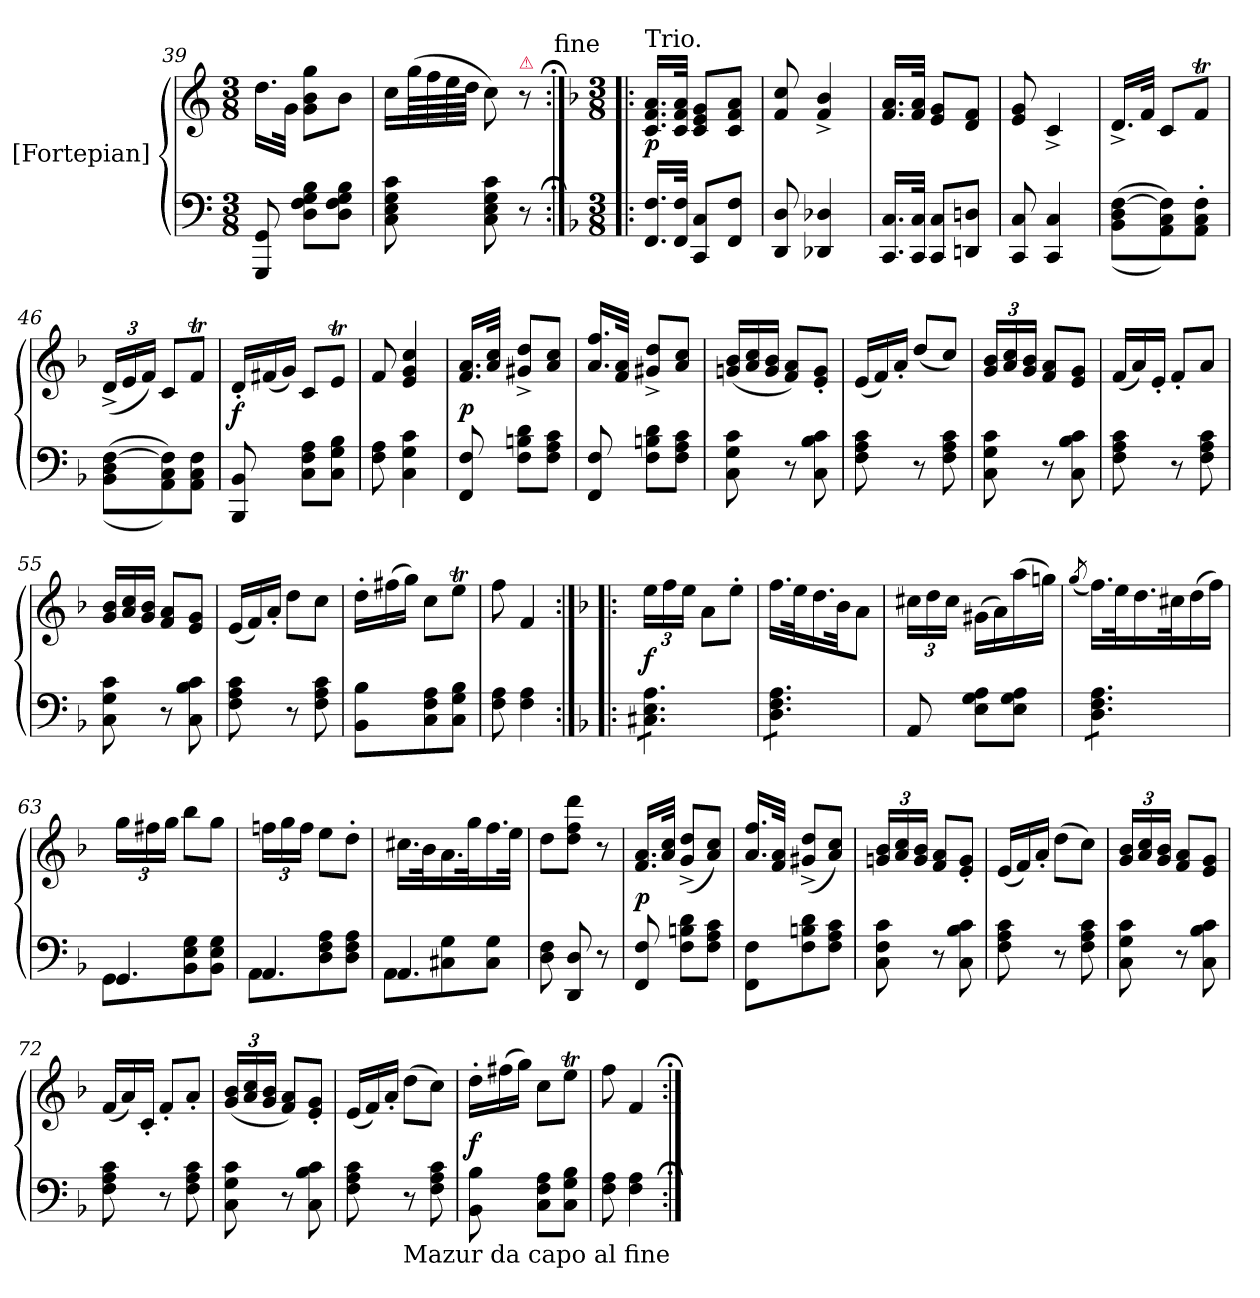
**kern	**kern	**dynam
*part1	*part1	*part1
*staff2	*staff1	*staff1/2
*I"[Fortepian]	*	*
*clefF4	*clefG2	*
*k[]	*k[]	*
*M3/8	*M3/8	*
=39	=39	=39
8GGG/ 8GG/	16.dd\LL	.
.	32g\JJk	.
8D\ 8F\ 8G\ 8B\L	8g\ 8b\ 8gg\L	.
8D\ 8F\ 8G\ 8B\J	8b\J	.
=40	=40	=40
8C\ 8E\ 8G\ 8c\	16cc\LL	.
.	(64gg\LL	.
.	64ff\	.
.	64ee\	.
.	64dd\JJJJ	.
8C\ 8E\ 8G\ 8c\	8cc\)	.
!	!LO:TX:a:color=crimson:t=⚠	!
8r	8r	.
!	!LO:TX:a:t=fine	!
=41:|!|:;	=41:|!|:;	=41:|!|:;
*k[b-]	*k[b-]	*
*M3/8	*M3/8	*
!	!LO:TX:a:t=Trio.	!
16.FF/ 16.F/LL	16.c/ 16.f/ 16.a/LL	p
32FF/ 32F/JJk	32c/ 32f/ 32a/JJk	.
8CC/ 8C/L	8c/ 8e/ 8g/L	.
8FF/ 8F/J	8c/ 8f/ 8a/J	.
=42	=42	=42
8DD/ 8D/	8f/ 8cc/	.
4DD-X/ 4D-X/	4f^/ 4b-^/	.
=43	=43	=43
16.CC/ 16.C/LL	16.f/ 16.a/LL	.
32CC/ 32C/JJk	32f/ 32a/JJk	.
8CC/ 8C/L	8e/ 8g/L	.
8DDn/ 8Dn/J	8d/ 8f/J	.
=44	=44	=44
8CC/ 8C/	8e/ 8g/	.
4CC/ 4C/	4c^>/	.
=45	=45	=45
(<(>8BB-\ 8D\ [8F\L	16.d^/LL	.
.	32f/JJk	.
8AA\ 8C\ 8F]\))	8c/L	.
8AA'\ 8C'\ 8F'\J	8fT/J	.
=46	=46	=46
(<(>8BB-\ 8D\ [8F\L	(24d^/LL	.
.	24e/	.
.	24f/JJ)	.
8AA\ 8C\ 8F]\))	8c/L	.
8AA\ 8C\ 8F\J	8fT/J	.
=47	=47	=47
*	*Xtuplet	*
8BBB-/ 8BB-/	24d'/LL	f
.	(24f#X/	.
.	24g/JJ)	.
8C\ 8F\ 8A\L	8c/L	.
8C\ 8G\ 8B-\J	8eT/J	.
=48	=48	=48
8F\ 8A\	8f/	.
4C\ 4G\ 4c\	4e/ 4g/ 4cc/	.
=49	=49	=49
8FF/ 8F/	16.f/ 16.a/LL	p
.	32a/ 32cc/JJk	.
8F\ 8Bn\ 8d\L	8g#X^/ 8dd^/L	.
8F\ 8A\ 8c\J	8a/ 8cc/J	.
=50	=50	=50
8FF/ 8F/	16.a/ 16.ff/LL	.
.	32f/ 32a/JJk	.
8F\ 8Bn\ 8d\L	8g#X^/ 8dd^/L	.
8F\ 8A\ 8c\J	8a/ 8cc/J	.
=51	=51	=51
8C\ 8G\ 8c\	(24gn/ 24b-/LL	.
.	24a/ 24cc/	.
.	24g/ 24b-/JJ	.
8r	8f/ 8a/L)	.
8C\ 8B-\ 8c\	8e'/ 8g'/J	.
=52	=52	=52
8F\ 8A\ 8c\	(24e/LL	.
.	24f/)	.
.	24a'/JJ	.
8r	(8dd/L	.
8F\ 8A\ 8c\	8cc/J)	.
=53	=53	=53
*	*tuplet	*
8C\ 8G\ 8c\	24g/ 24b-/LL	.
.	24a/ 24cc/	.
.	24g/ 24b-/JJ	.
8r	8f/ 8a/L	.
8C\ 8B-\ 8c\	8e/ 8g/J	.
=54	=54	=54
*	*Xtuplet	*
8F\ 8A\ 8c\	(24f/LL	.
.	24a/)	.
.	24e'/JJ	.
8r	8f'/L	.
8F\ 8A\ 8c\	8a/J	.
=55	=55	=55
8C\ 8G\ 8c\	24g/ 24b-/LL	.
.	24a/ 24cc/	.
.	24g/ 24b-/JJ	.
8r	8f/ 8a/L	.
8C\ 8B-\ 8c\	8e/ 8g/J	.
=56	=56	=56
8F\ 8A\ 8c\	(24e/LL	.
.	24f/)	.
.	24a'/JJ	.
8r	8dd\L	.
8F\ 8A\ 8c\	8cc\J	.
=57	=57	=57
8BB-\ 8B-\L	24dd'\LL	.
.	(24ff#X\	.
.	24gg\JJ)	.
8C\ 8F\ 8A\	8cc\L	.
8C\ 8G\ 8B-\J	8eeT\J	.
=58	=58	=58
8F\ 8A\	8ff\	.
4F\ 4A\	4f/	.
=59:|!|:	=59:|!|:	=59:|!|:
*k[b-]	*k[b-]	*
*	*tuplet	*
*tremolo	*	*
8C#X\ 8E\ 8A\L	24ee\LL	f
.	24ff\	.
.	24ee\JJ	.
8C#X\ 8E\ 8A\	8a\L	.
8C#X\ 8E\ 8A\J	8ee'\J	.
=60	=60	=60
8D\ 8F\ 8A\L	16.ff\LL	.
.	32ee\K	.
8D\ 8F\ 8A\	16.dd\	.
.	32b-\JK	.
8D\ 8F\ 8A\J	8a\J	.
*Xtremolo	*	*
=61	=61	=61
8AA/	24cc#X\LL	.
.	24dd\	.
.	24cc#\JJ	.
8E\ 8G\ 8A\L	(16g#X\LL	.
.	16a\)	.
8E\ 8G\ 8A\J	(16aa\	.
.	16ggn\JJ)	.
=62	=62	=62
.	(8qgg/	.
*tremolo	*	*
8D\ 8F\ 8A\L	16.ff\LL)	.
.	32ee\K	.
8D\ 8F\ 8A\	16.dd\	.
.	32cc#X\K	.
8D\ 8F\ 8A\J	(16dd\	.
*Xtremolo	*	*
.	16ff\JJ)	.
=63	=63	=63
*^	*	*
4.GG/	8GG\L	24gg\LL	.
.	.	24ff#X\	.
.	.	24gg\JJ	.
.	8BB-\ 8E\ 8G\	8bb-\L	.
.	8BB-\ 8E\ 8G\J	8gg\J	.
=64	=64	=64	=64
4.AA/	8AA\L	24ffn\LL	.
.	.	24gg\	.
.	.	24ff\JJ	.
.	8D\ 8F\ 8A\	8ee\L	.
.	8D\ 8F\ 8A\J	8dd'\J	.
=65	=65	=65	=65
4.AA/	8AA\L	16.cc#X\LL	.
.	.	32b-\K	.
.	8C#X\ 8G\	16.a\	.
.	.	32gg\K	.
.	8C#\ 8G\J	16.ff\	.
.	.	32ee\JJk	.
*v	*v	*	*
=66	=66	=66
8D\ 8F\	8dd\L	.
8DD/ 8D/	8dd\ 8ff\ 8ddd\J	.
8r	8r	.
=67	=67	=67
8FF/ 8F/	16.f/ 16.a/LL	p
.	32a/ 32cc/JJk	.
8F\ 8Bn\ 8d\L	(>8g^/ 8dd^/L	.
8F\ 8A\ 8c\J	8a/ 8cc/J)	.
=68	=68	=68
8FF\ 8F\L	16.a/ 16.ff/LL	.
.	32f/ 32a/JJk	.
8F\ 8Bn\ 8d\	(8g#X^/ 8dd^/L	.
8F\ 8A\ 8c\J	8a/ 8cc/J)	.
=69	=69	=69
8C\ 8F\ 8c\	24gn/ 24b-/LL	.
.	24a/ 24cc/	.
.	24g/ 24b-/JJ	.
8r	8f/ 8a/L	.
8C\ 8B-\ 8c\	8e'/ 8g'/J	.
=70	=70	=70
*	*Xtuplet	*
8F\ 8A\ 8c\	(24e/LL	.
.	24f/)	.
.	24a'/JJ	.
8r	(8dd\L	.
8F\ 8A\ 8c\	8cc\J)	.
=71	=71	=71
*	*tuplet	*
8C\ 8G\ 8c\	24g/ 24b-/LL	.
.	24a/ 24cc/	.
.	24g/ 24b-/JJ	.
8r	8f/ 8a/L	.
8C\ 8B-\ 8c\	8e/ 8g/J	.
=72	=72	=72
*	*Xtuplet	*
8F\ 8A\ 8c\	(24f/LL	.
.	24a/)	.
.	24c'/JJ	.
8r	8f'/L	.
8F\ 8A\ 8c\	8a'/J	.
=73	=73	=73
*	*tuplet	*
8C\ 8G\ 8c\	(24g/ 24b-/LL	.
.	24a/ 24cc/	.
.	24g/ 24b-/JJ	.
8r	8f/ 8a/L)	.
8C\ 8B-\ 8c\	8e'/ 8g'/J	.
=74	=74	=74
*	*Xtuplet	*
8F\ 8A\ 8c\	(24e/LL	.
.	24f/)	.
.	24a'/JJ	.
8r	(8dd\L	.
8F\ 8A\ 8c\	8cc\J)	.
=75	=75	=75
8BB-\ 8B-\	24dd'\LL	f
.	(24ff#X\	.
.	24gg\JJ)	.
8C\ 8F\ 8A\L	8cc\L	.
8C\ 8G\ 8B-\J	8eeT\J	.
=76	=76	=76
8F\ 8A\	8ff\	.
4F\ 4A\	4f/	.
!LO:TX:b:t=Mazur da capo al fine	!	!
=:|!;	=:|!;	=:|!;
*-	*-	*-
